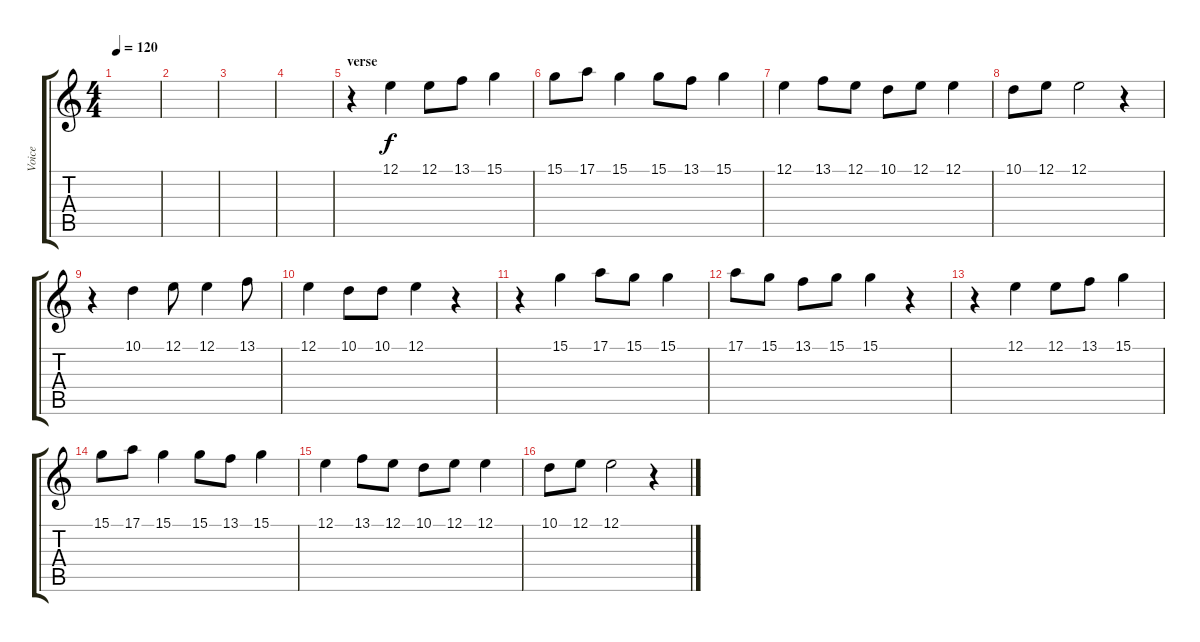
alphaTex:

\track ("Voice" "Voice") {instrument choiraahs}
\staff {score tabs}
\tuning (E4 B3 G3 D3 A2 E2) {hide}
\ts (4 4)
\tempo 120
\clef g2
\ks c
|
|
|
|
\section ("" "verse")
r.4 12.1.4 12.1.8 13.1.8 15.1.4 |
15.1.8 17.1.8 15.1.4 15.1.8 13.1.8 15.1.4 |
12.1.4 13.1.8 12.1.8 10.1.8 12.1.8 12.1.4 |
10.1.8 12.1.8 12.1.2 r.4 |
r.4 10.1.4 12.1.8 12.1.4 13.1.8 |
12.1.4 10.1.8 10.1.8 12.1.4 r.4 |
r.4 15.1.4 17.1.8 15.1.8 15.1.4 |
17.1.8 15.1.8 13.1.8 15.1.8 15.1.4 r.4 |
r.4 12.1.4 12.1.8 13.1.8 15.1.4 |
15.1.8 17.1.8 15.1.4 15.1.8 13.1.8 15.1.4 |
12.1.4 13.1.8 12.1.8 10.1.8 12.1.8 12.1.4 |
10.1.8 12.1.8 12.1.2 r.4
